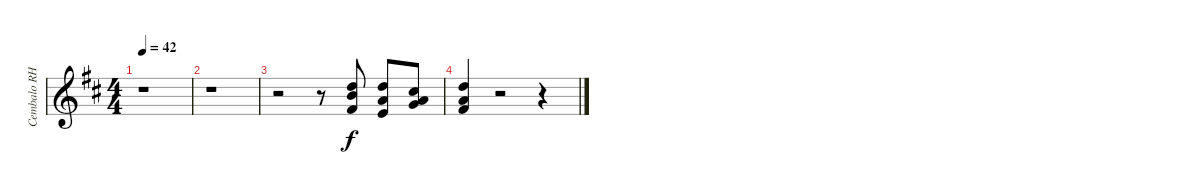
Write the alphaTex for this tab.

\track ("Cembalo RH" "Cembalo RH") {mute instrument acousticgrandpiano}
\staff {score}
\tuning (E4 B3 G3 D3 A2 E2) {hide}
\ts (4 4)
\tempo 42
\clef g2
\ks d
r.1{dy f} |
r.1 |
r.2 r.8 (10.1 12.2 11.3).8 (10.1 10.2 9.3).8 (9.1 10.2 12.3).8 |
(10.1 10.2 11.3).4 r.2 r.4
